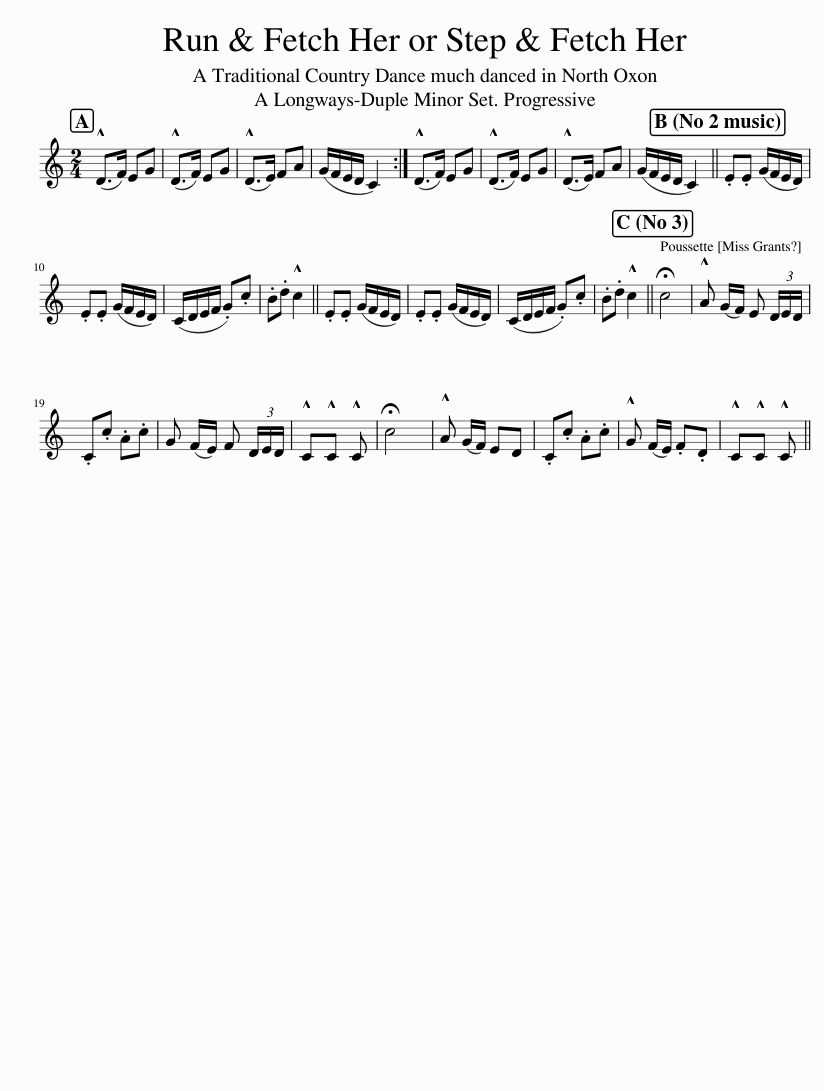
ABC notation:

X:1
L:1/8
M:2/4
I:linebreak $
K:C
V:1 treble
V:1
 (!^!D>F) EG | (!^!D>F) EG | (!^!D>E) FA | (G/F/E/D/ C2) :| (!^!D>F) EG | %5
 (!^!D>F) EG | (!^!D>E) FA | (G/F/E/D/ C2) || .E.E (G/F/E/D/) |$ .E.E (G/F/E/D/) | %10
 (C/D/E/F/ .G).c | .B.d !^!c2 || .E.E (G/F/E/D/) | .E.E (G/F/E/D/) | (C/D/E/F/ .G).c | %15
 .B.d !^!c2 || !fermata!c4 | !^!A (G/F/) E (3D/E/D/ |$ .C.c .A.c | G (F/E/) F (3D/E/D/ | %20
 !^!C!^!C !^!C | !fermata!c4 | !^!A (G/F/) ED | .C.c .A.c | !^!G (F/E/) .F.D | %25
 !^!C!^!C !^!C || %26
